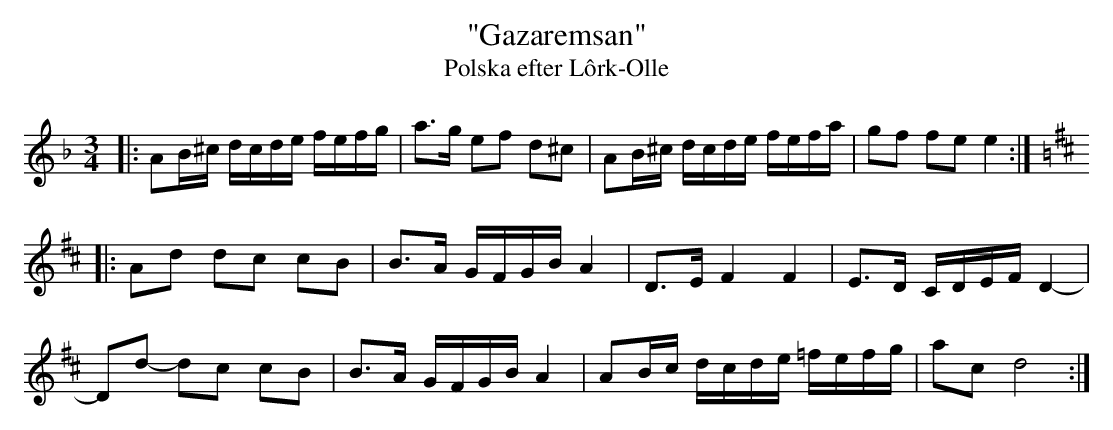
X:1
T: "Gazaremsan"
T: Polska efter Lôrk-Olle
M: 3/4
L: 1/16
K: Dm
V: 1
|: A2B^c dcde fefg | a3g e2f2 d2^c2 | A2B^c dcde fefa | g2f2 f2e2 e4 :|
K: D
|:A2d2 d2c2 c2B2|B3A GFGB A4|D3E F4 F4|E3D CDEF D4-|
D2d2- d2c2 c2B2|B3A GFGB A4|A2Bc dcde =fefg|a2c2 d8:|
